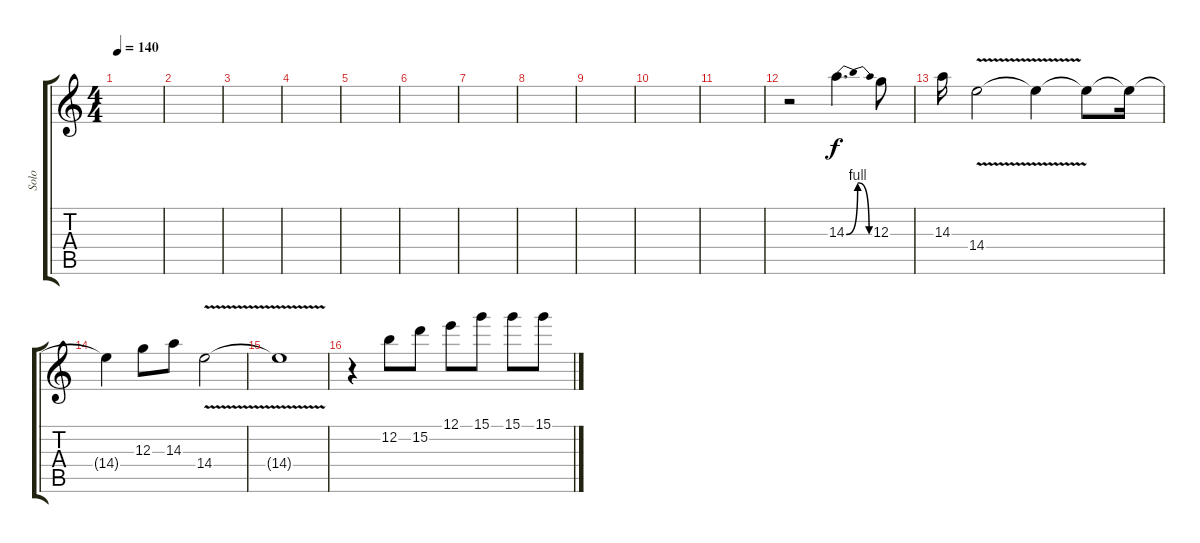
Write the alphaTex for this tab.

\track ("Solo" "Solo") {instrument overdrivenguitar}
\staff {score tabs}
\tuning (E4 B3 G3 D3 A2 E2) {hide}
\ts (4 4)
\tempo 140
\clef g2
\ks c
|
|
|
|
|
|
|
|
|
|
|
r.2 14.3{be (bendrelease 0 0 20 4 45 4 60 0)}.4{d} 12.3.8 |
14.3.16 14.4{v}.2 14.4{t}.4 14.4{t}.8 14.4{t}.16 |
14.4{t}.4 12.3.8 14.3.8 14.4{v}.2 |
14.4{t}.1 |
r.4 12.2.8 15.2.8 12.1.8 15.1.8 15.1.8 15.1.8
